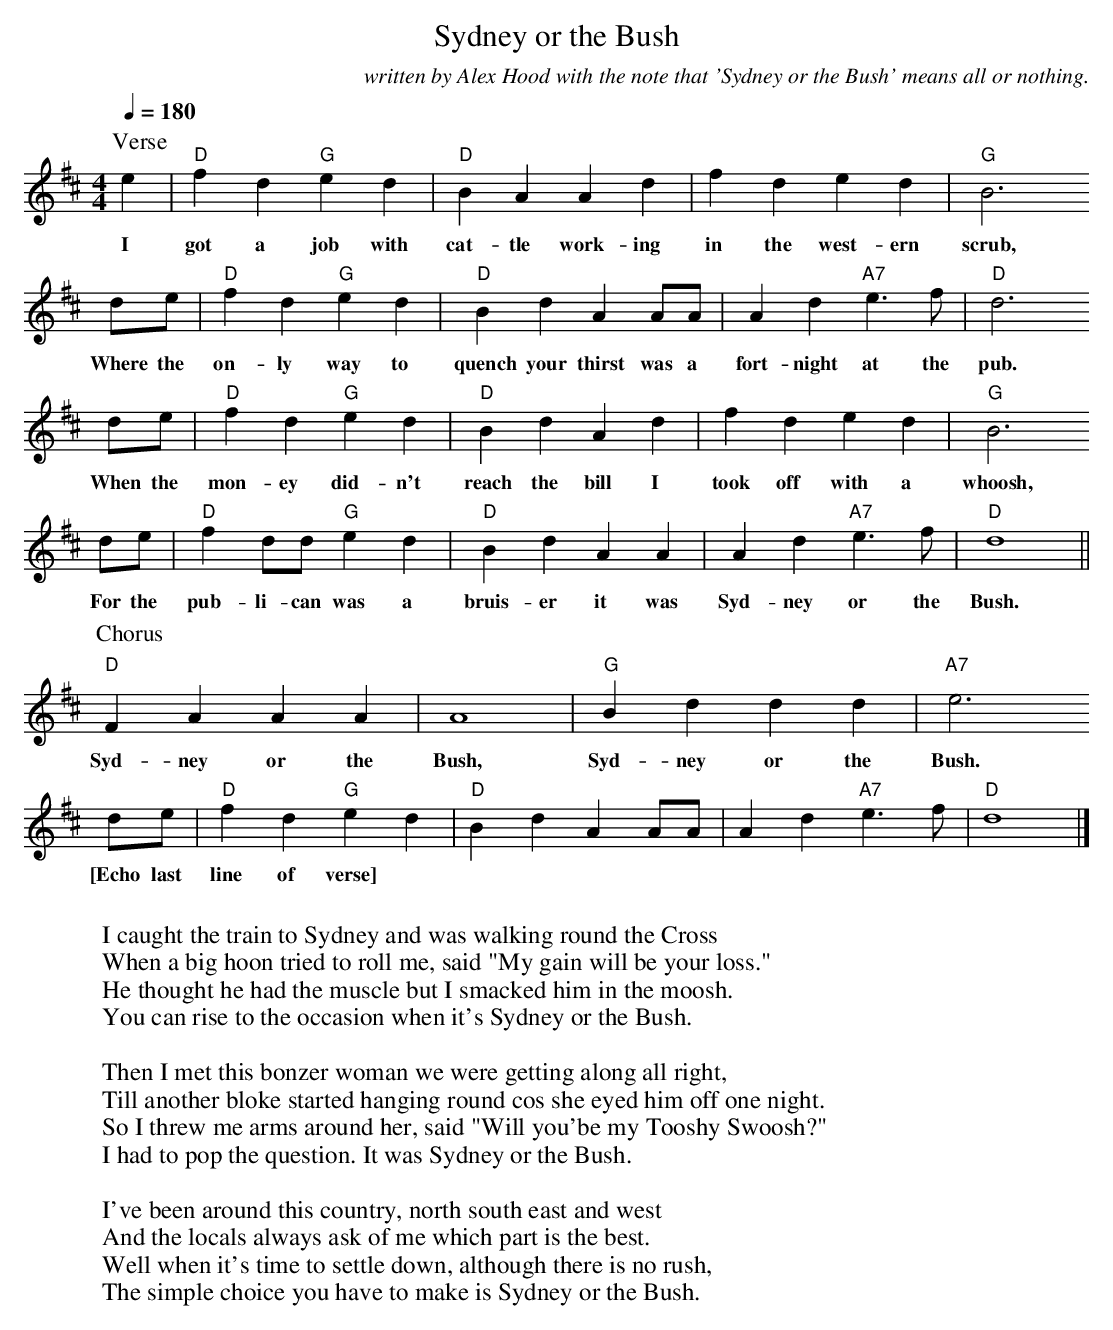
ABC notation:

X:1
T:Sydney or the Bush
C:written by Alex Hood with the note that 'Sydney or the Bush' means all or nothing.
M:4/4
L:1/4
Q:180
K:Dmaj
P:Verse
e|"D"fd"G"ed|"D"BAAd|fded|"G"B3
w:I got a job with cat-tle work-ing in the west-ern scrub,
d/2e/2|"D"fd"G"ed|"D"BdAA/2A/2|Ad"A7"e>f|"D"d3
w:Where the on-ly way to quench your thirst was a fort-night at the pub.
d/2e/2|"D"fd"G"ed|"D"BdAd|fded|"G"B3
w:When the mon-ey did-n't reach the bill I took off with a whoosh,
d/2e/2|"D"fd/d/"G"ed|"D"BdAA|Ad"A7"e>f|"D"d4||
w:For the pub-li-can was a bruis-er it was Syd-ney or the Bush.
P:Chorus
"D"FAAA|A4|"G"Bddd|"A7"e3
w:Syd-ney or the Bush, Syd-ney or the Bush.
d/2e/2|"D"fd"G"ed|"D"BdAA/2A/2|Ad"A7"e>f|"D"d4|]
w:[Echo last line of verse]
W:
W:I caught the train to Sydney and was walking round the Cross
W:When a big hoon tried to roll me, said "My gain will be your loss."
W:He thought he had the muscle but I smacked him in the moosh.
W:You can rise to the occasion when it's Sydney or the Bush.
W:
W:Then I met this bonzer woman we were getting along all right,
W:Till another bloke started hanging round cos she eyed him off one night.
W:So I threw me arms around her, said "Will you'be my Tooshy Swoosh?"
W:I had to pop the question. It was Sydney or the Bush.
W:
W:I've been around this country, north south east and west
W:And the locals always ask of me which part is the best.
W:Well when it's time to settle down, although there is no rush,
W:The simple choice you have to make is Sydney or the Bush.
